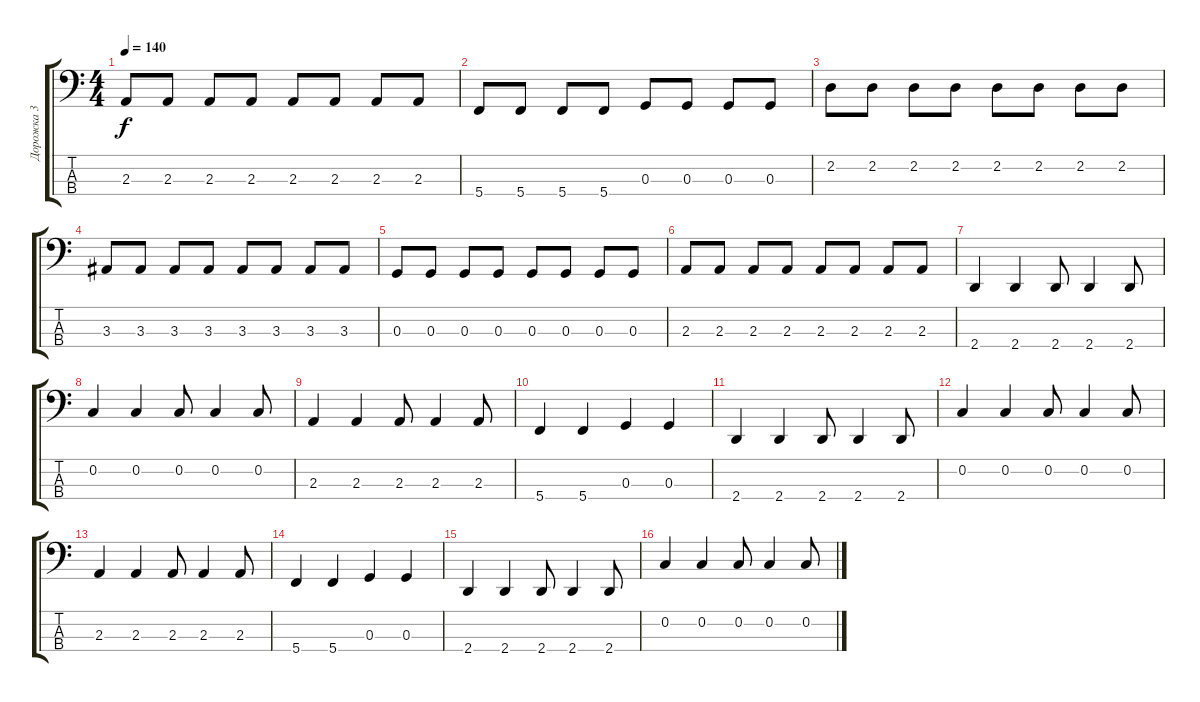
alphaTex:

\track ("Дорожка 3" "Дорожка 3") {instrument electricbassfinger}
\staff {score tabs}
\tuning (F2 C2 G1 C1) {hide}
\ts (4 4)
\tempo 140
\clef f4
\ks c
2.3.8{dy f} 2.3.8 2.3.8 2.3.8 2.3.8 2.3.8 2.3.8 2.3.8 |
5.4.8 5.4.8 5.4.8 5.4.8 0.3.8 0.3.8 0.3.8 0.3.8 |
2.2.8 2.2.8 2.2.8 2.2.8 2.2.8 2.2.8 2.2.8 2.2.8 |
3.3.8 3.3.8 3.3.8 3.3.8 3.3.8 3.3.8 3.3.8 3.3.8 |
0.3.8 0.3.8 0.3.8 0.3.8 0.3.8 0.3.8 0.3.8 0.3.8 |
2.3.8 2.3.8 2.3.8 2.3.8 2.3.8 2.3.8 2.3.8 2.3.8 |
2.4.4 2.4.4 2.4.8 2.4.4 2.4.8 |
0.2.4 0.2.4 0.2.8 0.2.4 0.2.8 |
2.3.4 2.3.4 2.3.8 2.3.4 2.3.8 |
5.4.4 5.4.4 0.3.4 0.3.4 |
2.4.4 2.4.4 2.4.8 2.4.4 2.4.8 |
0.2.4 0.2.4 0.2.8 0.2.4 0.2.8 |
2.3.4 2.3.4 2.3.8 2.3.4 2.3.8 |
5.4.4 5.4.4 0.3.4 0.3.4 |
2.4.4 2.4.4 2.4.8 2.4.4 2.4.8 |
0.2.4 0.2.4 0.2.8 0.2.4 0.2.8
